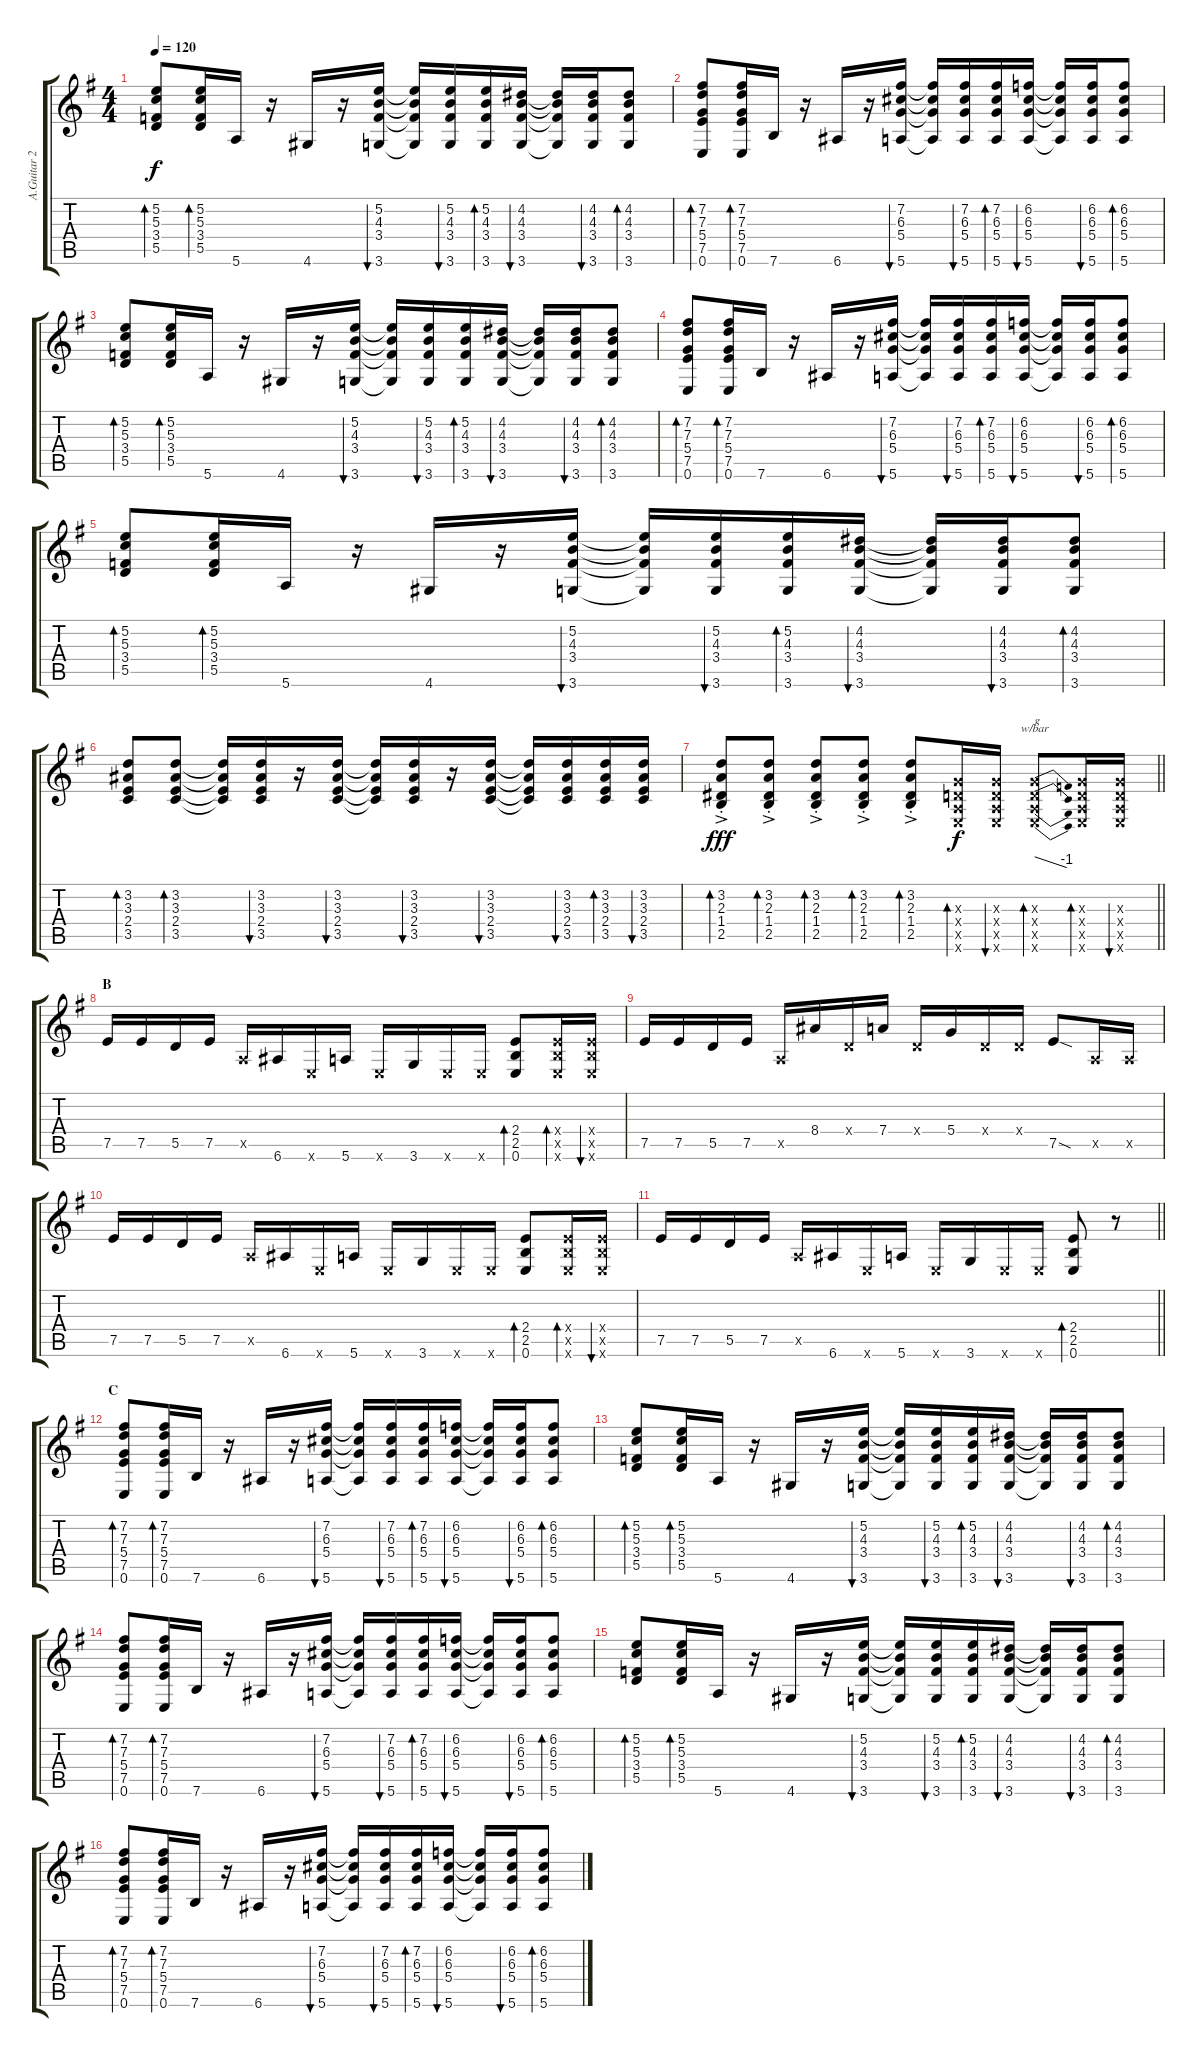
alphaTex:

\track ("A.Guitar 2" "A.Guitar 2") {instrument acousticguitarsteel}
\staff {score tabs}
\tuning (E4 B3 G3 D3 A2 E2) {hide}
\ts (4 4)
\tempo 120
\clef g2
\ks g
(5.2 5.3 3.4 5.5).8{bd 30 dy f} (5.2 5.3 3.4 5.5).16{bd 30} 5.6.16 r.16 4.6.16 r.16 (5.2 4.3 3.4 3.6).16{bu 30} (5.2{t} 4.3{t} 3.4{t} 3.6{t}).16 (5.2 4.3 3.4 3.6).16{bu 30} (5.2 4.3 3.4 3.6).16{bd 30} (4.2 4.3 3.4 3.6).16{bu 30} (4.2{t} 4.3{t} 3.4{t} 3.6{t}).16 (4.2 4.3 3.4 3.6).16{bu 30} (4.2 4.3 3.4 3.6).8{bd 30} |
(7.2 7.3 5.4 7.5 0.6).8{bd 30} (7.2 7.3 5.4 7.5 0.6).16{bd 30} 7.6.16 r.16 6.6.16 r.16 (7.2 6.3 5.4 5.6).16{bu 30} (7.2{t} 6.3{t} 5.4{t} 5.6{t}).16 (7.2 6.3 5.4 5.6).16{bu 30} (7.2 6.3 5.4 5.6).16{bd 30} (6.2 6.3 5.4 5.6).16{bu 30} (6.2{t} 6.3{t} 5.4{t} 5.6{t}).16 (6.2 6.3 5.4 5.6).16{bu 30} (6.2 6.3 5.4 5.6).8{bd 30} |
(5.2 5.3 3.4 5.5).8{bd 30} (5.2 5.3 3.4 5.5).16{bd 30} 5.6.16 r.16 4.6.16 r.16 (5.2 4.3 3.4 3.6).16{bu 30} (5.2{t} 4.3{t} 3.4{t} 3.6{t}).16 (5.2 4.3 3.4 3.6).16{bu 30} (5.2 4.3 3.4 3.6).16{bd 30} (4.2 4.3 3.4 3.6).16{bu 30} (4.2{t} 4.3{t} 3.4{t} 3.6{t}).16 (4.2 4.3 3.4 3.6).16{bu 30} (4.2 4.3 3.4 3.6).8{bd 30} |
(7.2 7.3 5.4 7.5 0.6).8{bd 30} (7.2 7.3 5.4 7.5 0.6).16{bd 30} 7.6.16 r.16 6.6.16 r.16 (7.2 6.3 5.4 5.6).16{bu 30} (7.2{t} 6.3{t} 5.4{t} 5.6{t}).16 (7.2 6.3 5.4 5.6).16{bu 30} (7.2 6.3 5.4 5.6).16{bd 30} (6.2 6.3 5.4 5.6).16{bu 30} (6.2{t} 6.3{t} 5.4{t} 5.6{t}).16 (6.2 6.3 5.4 5.6).16{bu 30} (6.2 6.3 5.4 5.6).8{bd 30} |
(5.2 5.3 3.4 5.5).8{bd 30} (5.2 5.3 3.4 5.5).16{bd 30} 5.6.16 r.16 4.6.16 r.16 (5.2 4.3 3.4 3.6).16{bu 30} (5.2{t} 4.3{t} 3.4{t} 3.6{t}).16 (5.2 4.3 3.4 3.6).16{bu 30} (5.2 4.3 3.4 3.6).16{bd 30} (4.2 4.3 3.4 3.6).16{bu 30} (4.2{t} 4.3{t} 3.4{t} 3.6{t}).16 (4.2 4.3 3.4 3.6).16{bu 30} (4.2 4.3 3.4 3.6).8{bd 30} |
(3.2 3.3 2.4 3.5).8{bd 30} (3.2 3.3 2.4 3.5).8{bd 30} (3.2{t} 3.3{t} 2.4{t} 3.5{t}).16 (3.2 3.3 2.4 3.5).16{bu 30} r.16 (3.2 3.3 2.4 3.5).16{bu 30} (3.2{t} 3.3{t} 2.4{t} 3.5{t}).16 (3.2 3.3 2.4 3.5).16{bu 30} r.16 (3.2 3.3 2.4 3.5).16{bu 30} (3.2{t} 3.3{t} 2.4{t} 3.5{t}).16 (3.2 3.3 2.4 3.5).16{bu 30} (3.2 3.3 2.4 3.5).16{bd 30} (3.2 3.3 2.4 3.5).16{bu 30} |
\barLineRight lightlight
(3.2{ac st} 2.3{ac st} 1.4{ac st} 2.5{ac st}).8{bd 30 dy fff} (3.2{ac st} 2.3{ac st} 1.4{ac st} 2.5{ac st}).8{bd 30} (3.2{ac st} 2.3{ac st} 1.4{ac st} 2.5{ac st}).8{bd 30} (3.2{ac st} 2.3{ac st} 1.4{ac st} 2.5{ac st}).8{bd 30} (3.2{ac st} 2.3{ac st} 1.4{ac st} 2.5{ac st}).8{bd 30} (0.3{x} 0.4{x} 0.5{x} 0.6{x}).16{bd 30 dy f} (0.3{x} 0.4{x} 0.5{x} 0.6{x}).16{bu 30} (0.3{x} 0.4{x} 0.5{x} 0.6{x}).8{tbe (dive default 0 0 60 -4) bd 30 txt "g"} (0.3{x} 0.4{x} 0.5{x} 0.6{x}).16{bd 30} (0.3{x} 0.4{x} 0.5{x} 0.6{x}).16{bu 30} |
\section ("" "B")
7.5.16{volume 16} 7.5.16 5.5.16 7.5.16 0.5{x}.16 6.6.16 0.6{x}.16 5.6.16 0.6{x}.16 3.6.16 0.6{x}.16 0.6{x}.16 (2.4 2.5 0.6).8{bd 30} (2.4{x} 2.5{x} 0.6{x}).16{bd 30} (2.4{x} 2.5{x} 0.6{x}).16{bu 30} |
7.5.16 7.5.16 5.5.16 7.5.16 0.5{x}.16 8.4.16 0.4{x}.16 7.4.16 0.4{x}.16 5.4.16 0.4{x}.16 0.4{x}.16 7.5{sod}.8 0.5{x}.16 0.5{x}.16 |
7.5.16 7.5.16 5.5.16 7.5.16 0.5{x}.16 6.6.16 0.6{x}.16 5.6.16 0.6{x}.16 3.6.16 0.6{x}.16 0.6{x}.16 (2.4 2.5 0.6).8{bd 30} (2.4{x} 2.5{x} 0.6{x}).16{bd 30} (2.4{x} 2.5{x} 0.6{x}).16{bu 30} |
\barLineRight lightlight
7.5.16 7.5.16 5.5.16 7.5.16 0.5{x}.16 6.6.16 0.6{x}.16 5.6.16 0.6{x}.16 3.6.16 0.6{x}.16 0.6{x}.16 (2.4 2.5 0.6).8{bd 30} r.8 |
\section ("" "C")
(7.2 7.3 5.4 7.5 0.6).8{bd 30 volume 10} (7.2 7.3 5.4 7.5 0.6).16{bd 30} 7.6.16 r.16 6.6.16 r.16 (7.2 6.3 5.4 5.6).16{bu 30} (7.2{t} 6.3{t} 5.4{t} 5.6{t}).16 (7.2 6.3 5.4 5.6).16{bu 30} (7.2 6.3 5.4 5.6).16{bd 30} (6.2 6.3 5.4 5.6).16{bu 30} (6.2{t} 6.3{t} 5.4{t} 5.6{t}).16 (6.2 6.3 5.4 5.6).16{bu 30} (6.2 6.3 5.4 5.6).8{bd 30} |
(5.2 5.3 3.4 5.5).8{bd 30} (5.2 5.3 3.4 5.5).16{bd 30} 5.6.16 r.16 4.6.16 r.16 (5.2 4.3 3.4 3.6).16{bu 30} (5.2{t} 4.3{t} 3.4{t} 3.6{t}).16 (5.2 4.3 3.4 3.6).16{bu 30} (5.2 4.3 3.4 3.6).16{bd 30} (4.2 4.3 3.4 3.6).16{bu 30} (4.2{t} 4.3{t} 3.4{t} 3.6{t}).16 (4.2 4.3 3.4 3.6).16{bu 30} (4.2 4.3 3.4 3.6).8{bd 30} |
(7.2 7.3 5.4 7.5 0.6).8{bd 30} (7.2 7.3 5.4 7.5 0.6).16{bd 30} 7.6.16 r.16 6.6.16 r.16 (7.2 6.3 5.4 5.6).16{bu 30} (7.2{t} 6.3{t} 5.4{t} 5.6{t}).16 (7.2 6.3 5.4 5.6).16{bu 30} (7.2 6.3 5.4 5.6).16{bd 30} (6.2 6.3 5.4 5.6).16{bu 30} (6.2{t} 6.3{t} 5.4{t} 5.6{t}).16 (6.2 6.3 5.4 5.6).16{bu 30} (6.2 6.3 5.4 5.6).8{bd 30} |
(5.2 5.3 3.4 5.5).8{bd 30} (5.2 5.3 3.4 5.5).16{bd 30} 5.6.16 r.16 4.6.16 r.16 (5.2 4.3 3.4 3.6).16{bu 30} (5.2{t} 4.3{t} 3.4{t} 3.6{t}).16 (5.2 4.3 3.4 3.6).16{bu 30} (5.2 4.3 3.4 3.6).16{bd 30} (4.2 4.3 3.4 3.6).16{bu 30} (4.2{t} 4.3{t} 3.4{t} 3.6{t}).16 (4.2 4.3 3.4 3.6).16{bu 30} (4.2 4.3 3.4 3.6).8{bd 30} |
(7.2 7.3 5.4 7.5 0.6).8{bd 30} (7.2 7.3 5.4 7.5 0.6).16{bd 30} 7.6.16 r.16 6.6.16 r.16 (7.2 6.3 5.4 5.6).16{bu 30} (7.2{t} 6.3{t} 5.4{t} 5.6{t}).16 (7.2 6.3 5.4 5.6).16{bu 30} (7.2 6.3 5.4 5.6).16{bd 30} (6.2 6.3 5.4 5.6).16{bu 30} (6.2{t} 6.3{t} 5.4{t} 5.6{t}).16 (6.2 6.3 5.4 5.6).16{bu 30} (6.2 6.3 5.4 5.6).8{bd 30}
